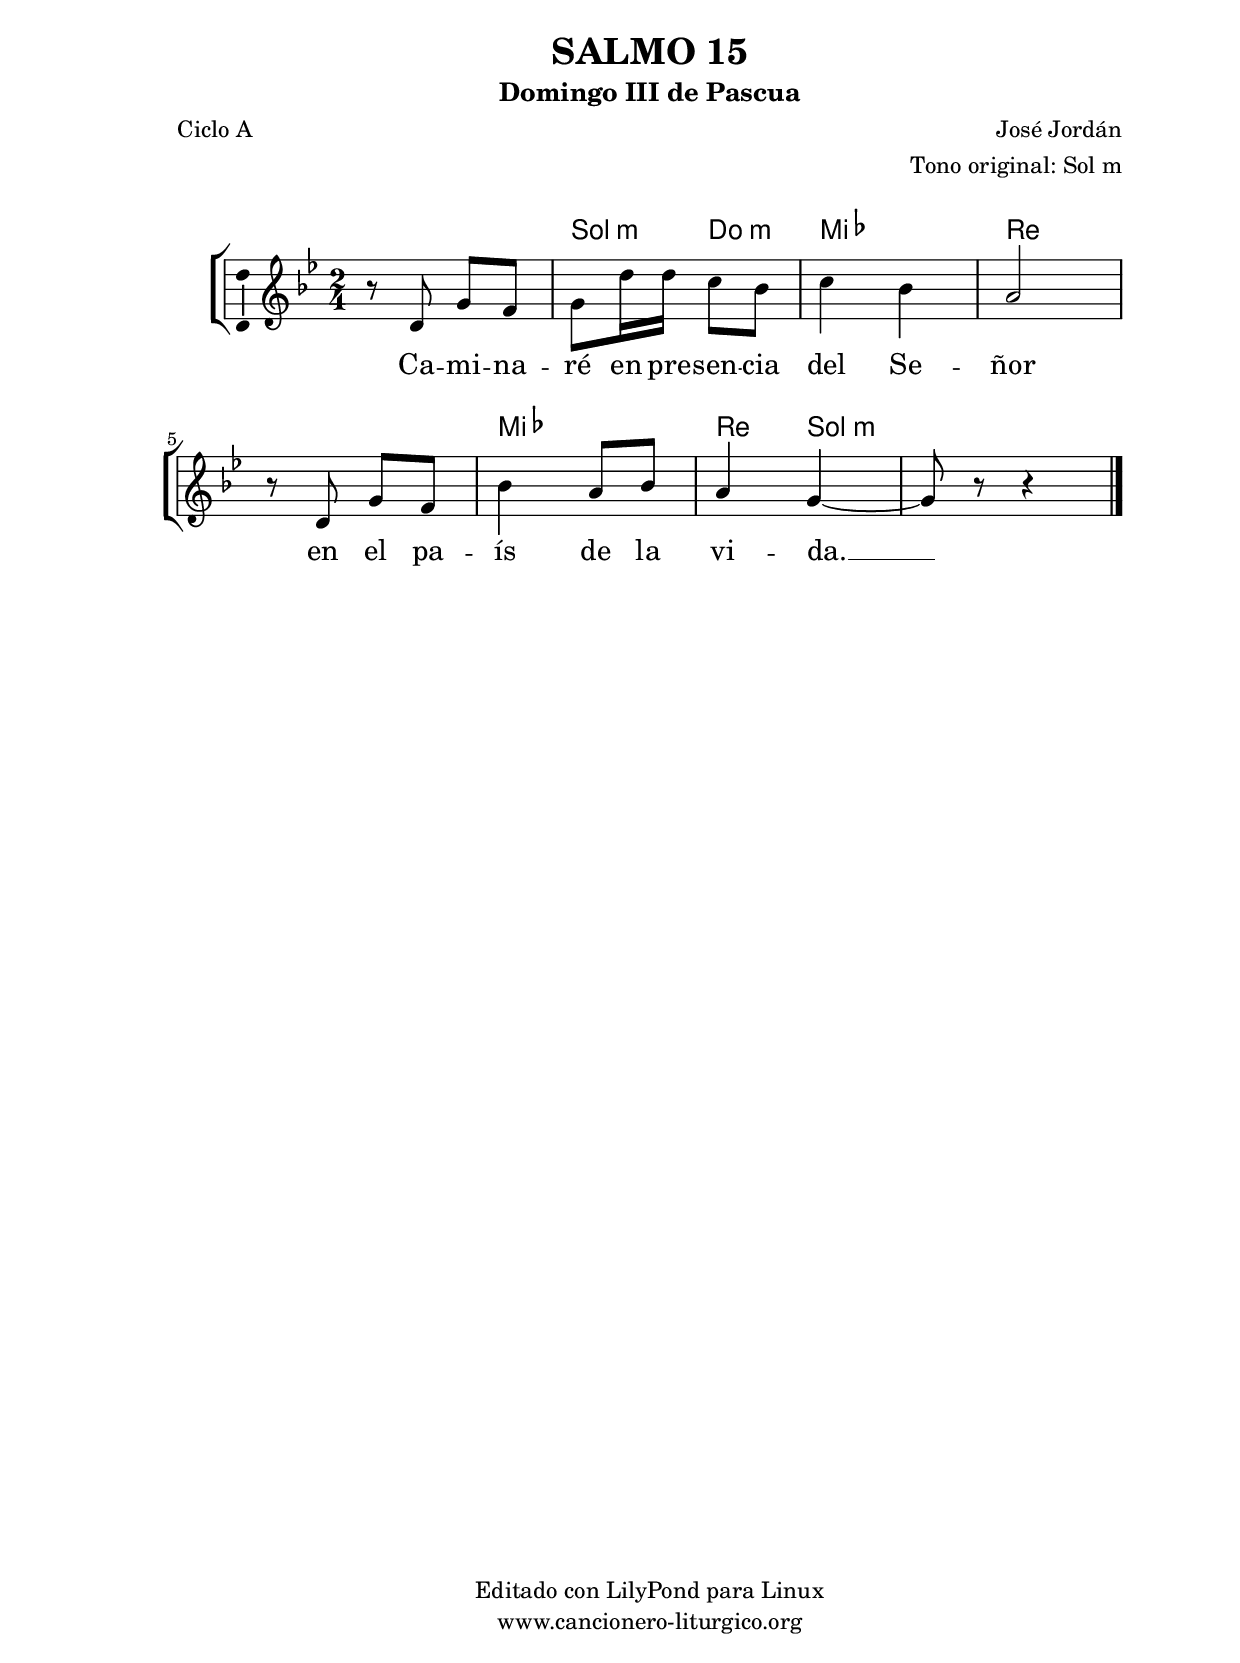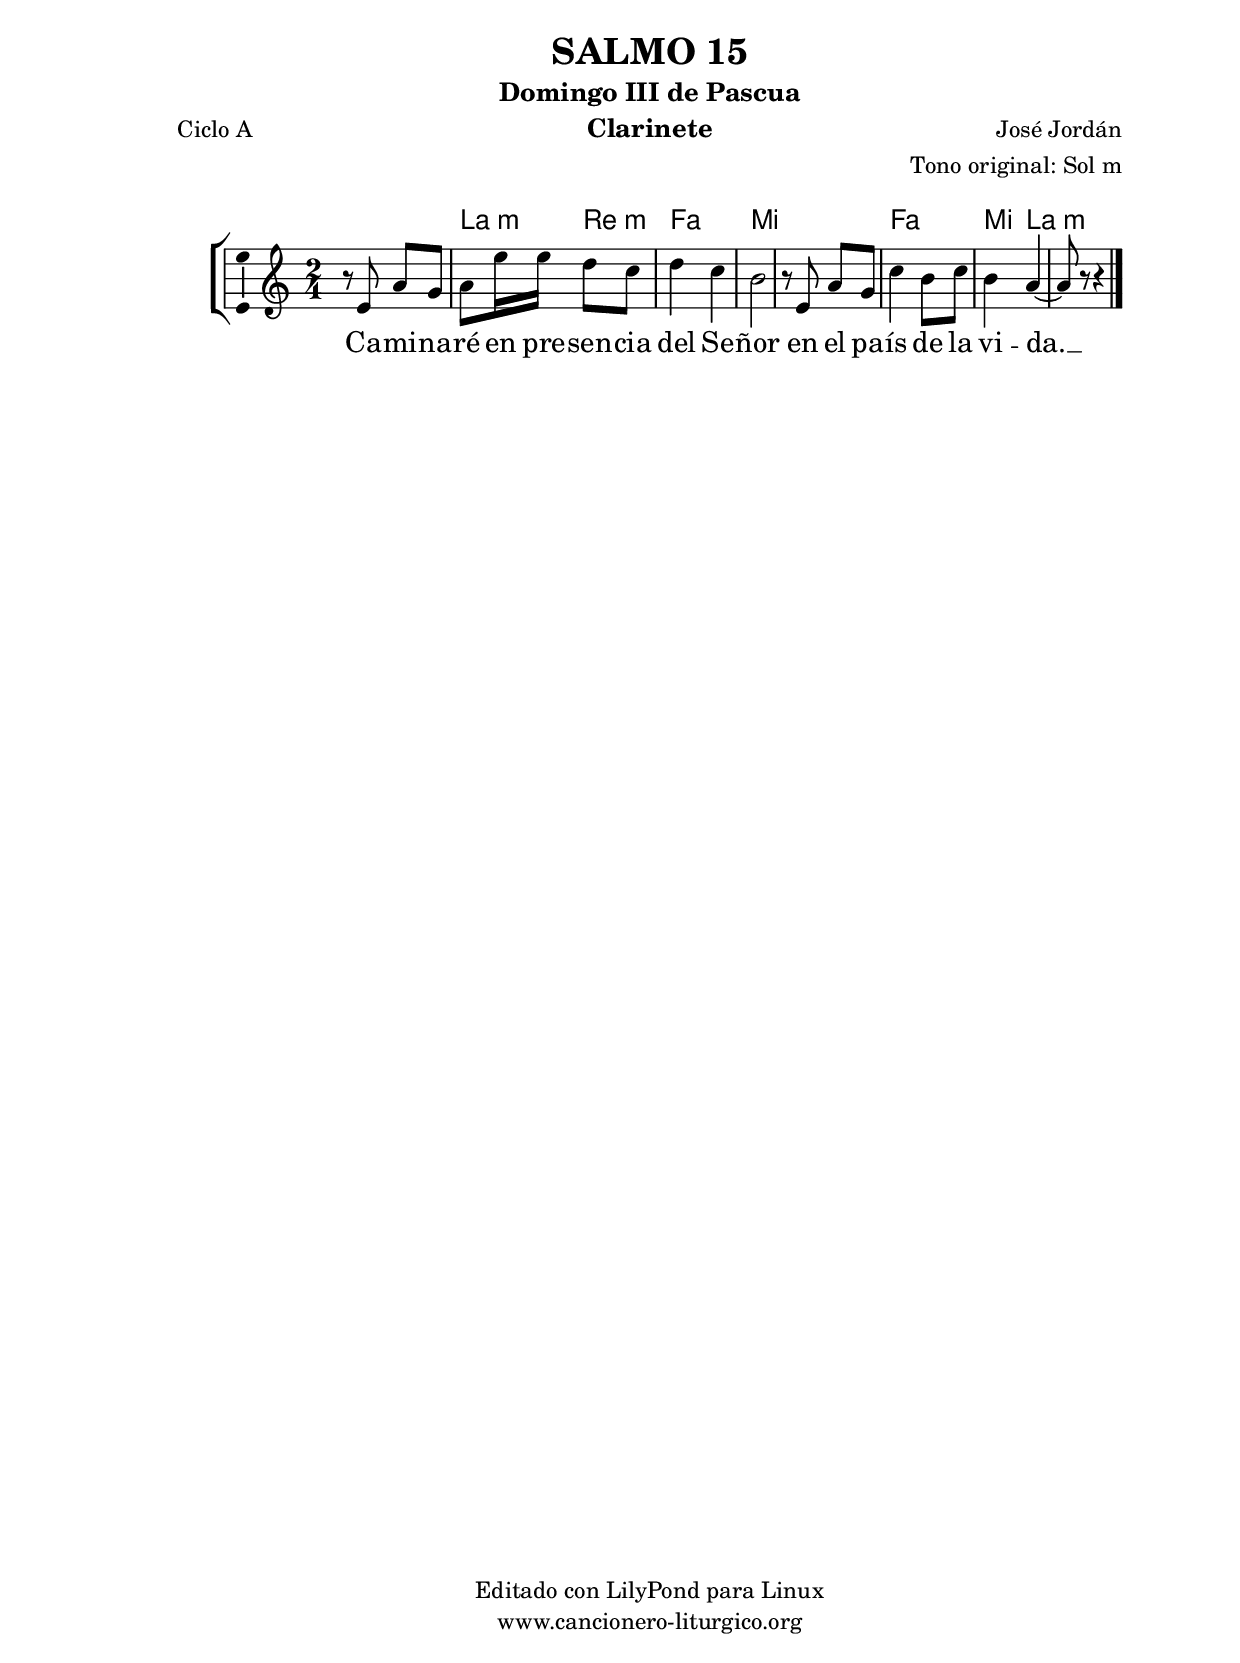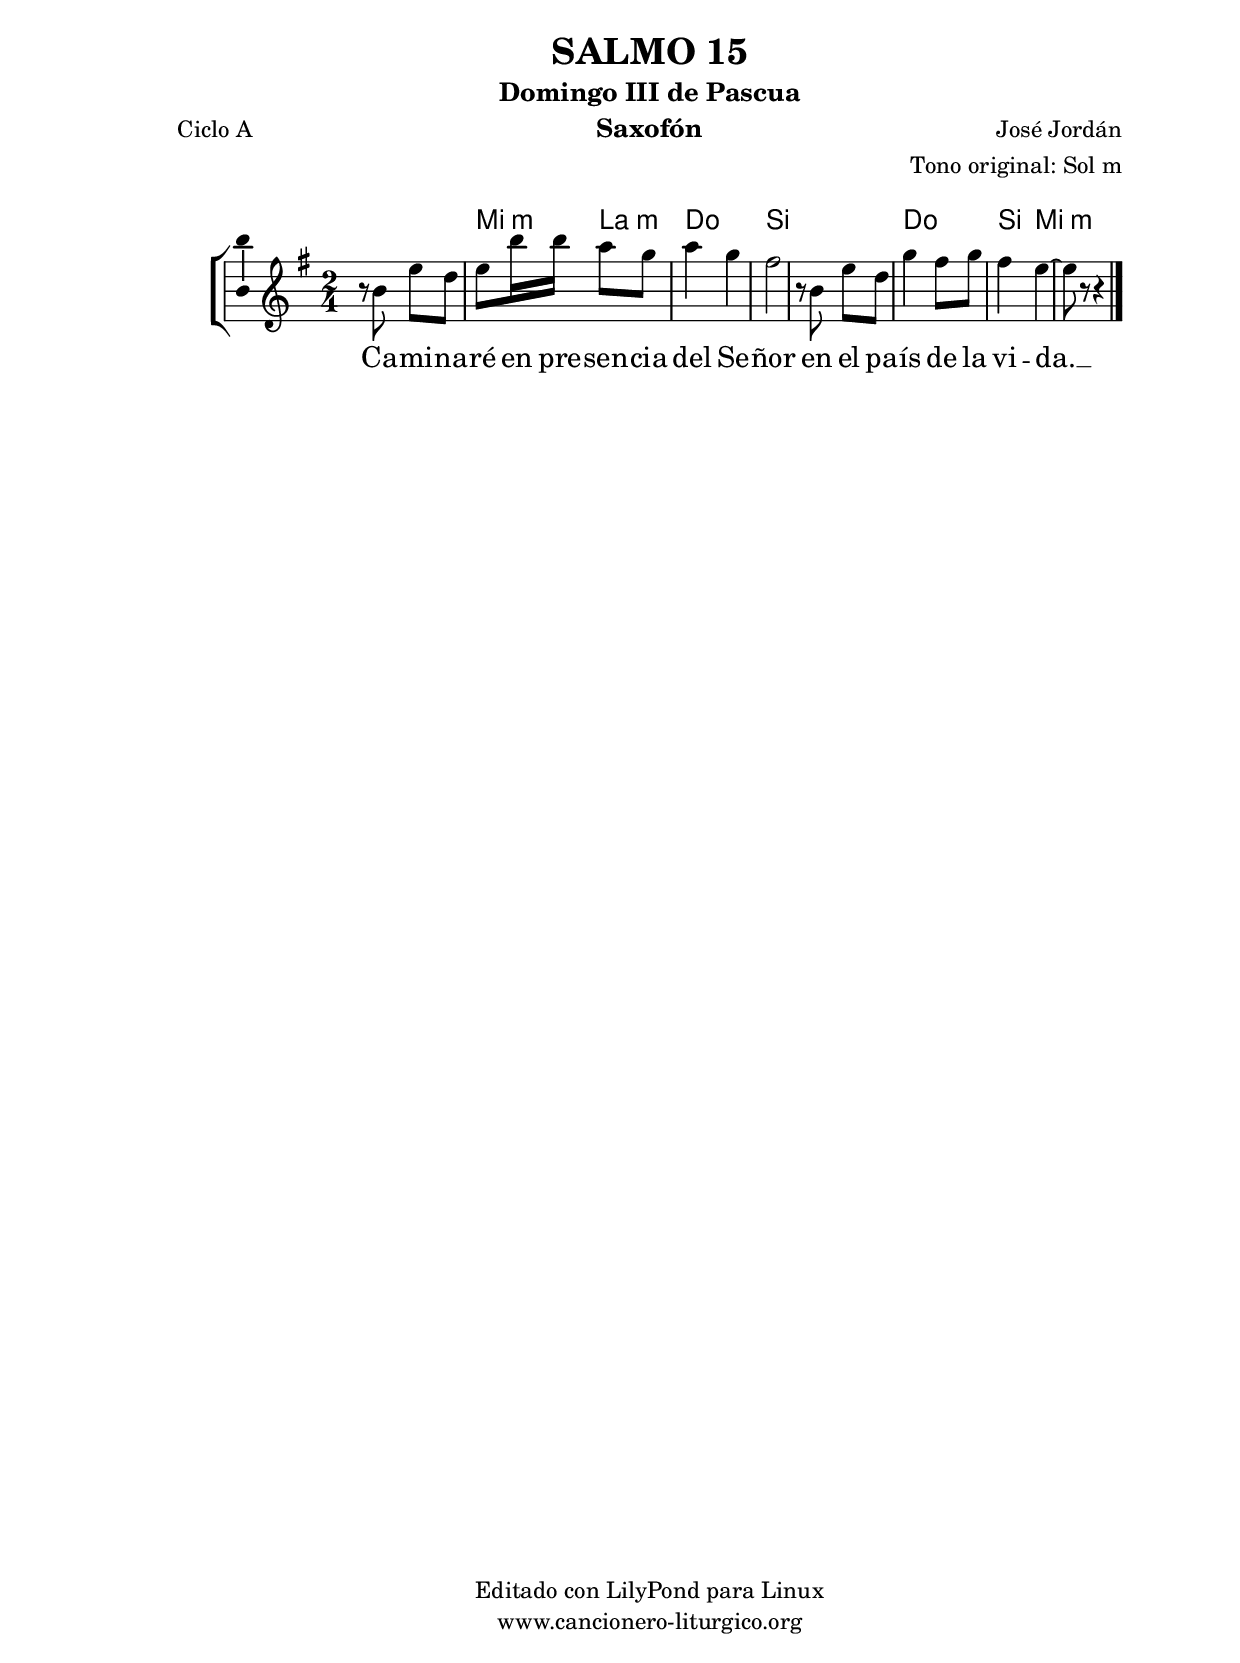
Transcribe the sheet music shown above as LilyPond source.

%
%para convertir .midi en .wav:
%timidity filename.midi -Ow -o finename.wav
%
%
%Para convertir de .wav a .mp3:
%lame -h -m j filename.wav
%
%
%para escuchar el midi:
%timidity nombrefichero.midi
%


%versión de lilypond para la que se ha escrito esta partitura:
\version "2.16.0"

	%Tamaño papel
	#(set-default-paper-size "a4")
	%Tamaño partitura
	#(set-global-staff-size 20)
	%No responde al pulsar sobre una nota
	#(ly:set-option 'point-and-click #f)

%parámetros del encabezamiento:
\header {
	title = "SALMO 15"
	subtitle = "Domingo III de Pascua"
	composer = "José Jordán"
	poet = "Ciclo A"
	meter = ""
	arranger = "Tono original: Sol m"
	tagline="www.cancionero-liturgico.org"
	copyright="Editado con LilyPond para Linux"
	}

%parámetros asociados al papel:
\paper  {
	oddHeaderMarkup = \markup {\fill-line { \on-the-fly #not-first-page \fromproperty #'header:title \on-the-fly #not-first-page \fromproperty #'header:composer }}
	evenHeaderMarkup = \markup {\fill-line { \fromproperty #'header:composer \fromproperty #'header:title }}
	#(set-paper-size "a4")
	print-page-number = ##f
	first-page-number = 1
	print-first-page-number = ##f
%	head-separation = 3.0 \cm
	top-margin = 2.0 \cm
	bottom-margin = 0.5\cm
%%%	bottom-margin = -1.0\cm
	left-margin = 3.0 \cm
	line-width = 16.0 \cm 
	indent = 8\mm
	interscoreline = 2.\mm
	between-system-space = 15\mm
%	para que las partituras no llenen la hoja:
	ragged-bottom = ##t
%	idem para la última hoja:
	ragged-last-bottom = ##f
%	para que las partituras llenen el ancho del papel:
	ragged-last = ##f
	after-title-space = 2.5 \cm
%page-count=1
%system-count=8

	%Flexible Vertical Spacing
%	markup-markup-spacing =
%	#'((basic-distance . 15) (minimum-distance . 15) (padding . 3))
	markup-system-spacing =
	#'((basic-distance . 15) (minimum-distance . 15) (padding . 3))
	system-system-spacing =
	#'((basic-distance . 15) (minimum-distance . 15) (padding . 3))
	score-system-spacing =
	#'((basic-distance . 15) (minimum-distance . 15) (padding . 5))
%	top-system-spacing = % header
%	#'((basic-distance . 8) (minimum-distance . 0) (padding . 3))
%	top-markup-spacing =
%	#'((basic-distance . 20) (minimum-distance . 20) (padding . 3))
	last-bottom-spacing = % footer
	#'((basic-distance . 5) (minimum-distance . 5) (padding . 3))
%	score-markup-spacing =
%	#'((basic-distance . 16) (minimum-distance . 13) (padding . 3))

	}


%parámetros que afectan a toda la partitura:
global =  {
	%clave de sol (G):
	\clef G
	%armadura:
%	\transpose d f
	\key g \minor
	\tempo 4=80
	\set Score.tempoHideNote = ##t
	}


acordes = {
	\italianChords
	\chordmode {
%	\transpose d f
{

s2
g4:m c:m ees2 d
s2
ees2 d4 g:m s2

	}
	}
}

melodia = 
%	\transpose d f
{
	\relative c'{

\time 2/4
r8 d8 g f
g8 d'16 d c8 bes
c4 bes
a2
r8 d,8 g f
bes4 a8 bes
a4 g~
g8 r8 r4

	\bar "|."
	}
	}


texto = \lyricmode {
Ca -- mi -- na -- ré en pre -- sen -- cia del Se -- ñor
en el pa -- ís de la vi -- da. __
	}


acordesStaff = \context ChordNames = acordesStaff <<
	\set chordChanges = ##t
	\acordes
	>>


vozStaff = \context Voice = vozStaff
\with {\consists "Ambitus_engraver"}
<<
%	\set Staff.instrumentName = ""
%	\set Staff.shortInstrumentName = ""
%	\set Staff.midiInstrument = #"clarinet"
%	\set Staff.midiInstrument = #"cello"
%	\set Staff.midiInstrument = #"flute"
	\set Staff.midiInstrument = #"electric guitar (jazz)"
%	\set Staff.midiInstrument = #"english horn"
%	\set Staff.midiInstrument = #"violin"
%	\set Staff.midiInstrument = #"glockenspiel"
	\set Staff.midiMinimumVolume = #0.7
	\set Staff.midiMaximumVolume = #0.9
	\global
	\melodia
	>>


textoStaff = \context Lyrics = textoStaff <<
	\lyricsto vozStaff \texto
	>>

\book {
	\score {
		\context ChoirStaff {
			\override StaffGroup.SystemStartBracket #'collapse-height = #1
			\override Score.SystemStartBar #'collapse-height = #1
			<<
			\acordesStaff
			\vozStaff
			\textoStaff
			>>
			}
		\layout {
	    		\context {
				\Lyrics
				\override LyricText #'font-size = #2
				}
	   		 \context {
				\Score
				%fontSize = #3
				\override StaffSymbol #'staff-space = #(magstep +3)
				%\override Beam #'thickness = #0.55
				%\override SpacingSpanner #'spacing-increment = #1.0
				%\override Slur #'height-limit = #1.5
				}
			}
		}
	\score {
		\unfoldRepeats
		\context ChoirStaff {
			<<
			\acordesStaff
			\vozStaff
			>>
			}
		\midi {
	  		\context {
	  			\Score
				tempoWholesPerMinute = #(ly:make-moment 70 4)
				}
			}
		}
	}

%Partitura para clarinete
#(define output-suffix "C")
\book {
	\header{
		instrument = "Clarinete"
		}
	\score {
		\context ChoirStaff {
			\override StaffGroup.SystemStartBracket #'collapse-height = #1
			\override Score.SystemStartBar #'collapse-height = #1
\transpose c d
			<<
			\acordesStaff
			\vozStaff
			\textoStaff
			>>
			}
		\layout {
	    		\context {
				\Lyrics
				\override LyricText #'font-size = #2
				}
	   		 \context {
				\Score
				%fontSize = #3
				\override StaffSymbol #'staff-space = #(magstep +3)
				%\override Beam #'thickness = #0.55
				%\override SpacingSpanner #'spacing-increment = #1.0
				%\override Slur #'height-limit = #1.5
				}
			}
		}
	}

%Partitura para saxofón
#(define output-suffix "S")
\book {
	\header{
		instrument = "Saxofón"
		}
	\score {
		\context ChoirStaff {
			\override StaffGroup.SystemStartBracket #'collapse-height = #1
			\override Score.SystemStartBar #'collapse-height = #1
\transpose c a
			<<
			\acordesStaff
			\vozStaff
			\textoStaff
			>>
			}
		\layout {
	    		\context {
				\Lyrics
				\override LyricText #'font-size = #2
				}
	   		 \context {
				\Score
				%fontSize = #3
				\override StaffSymbol #'staff-space = #(magstep +3)
				%\override Beam #'thickness = #0.55
				%\override SpacingSpanner #'spacing-increment = #1.0
				%\override Slur #'height-limit = #1.5
				}
			}
		}
	}

